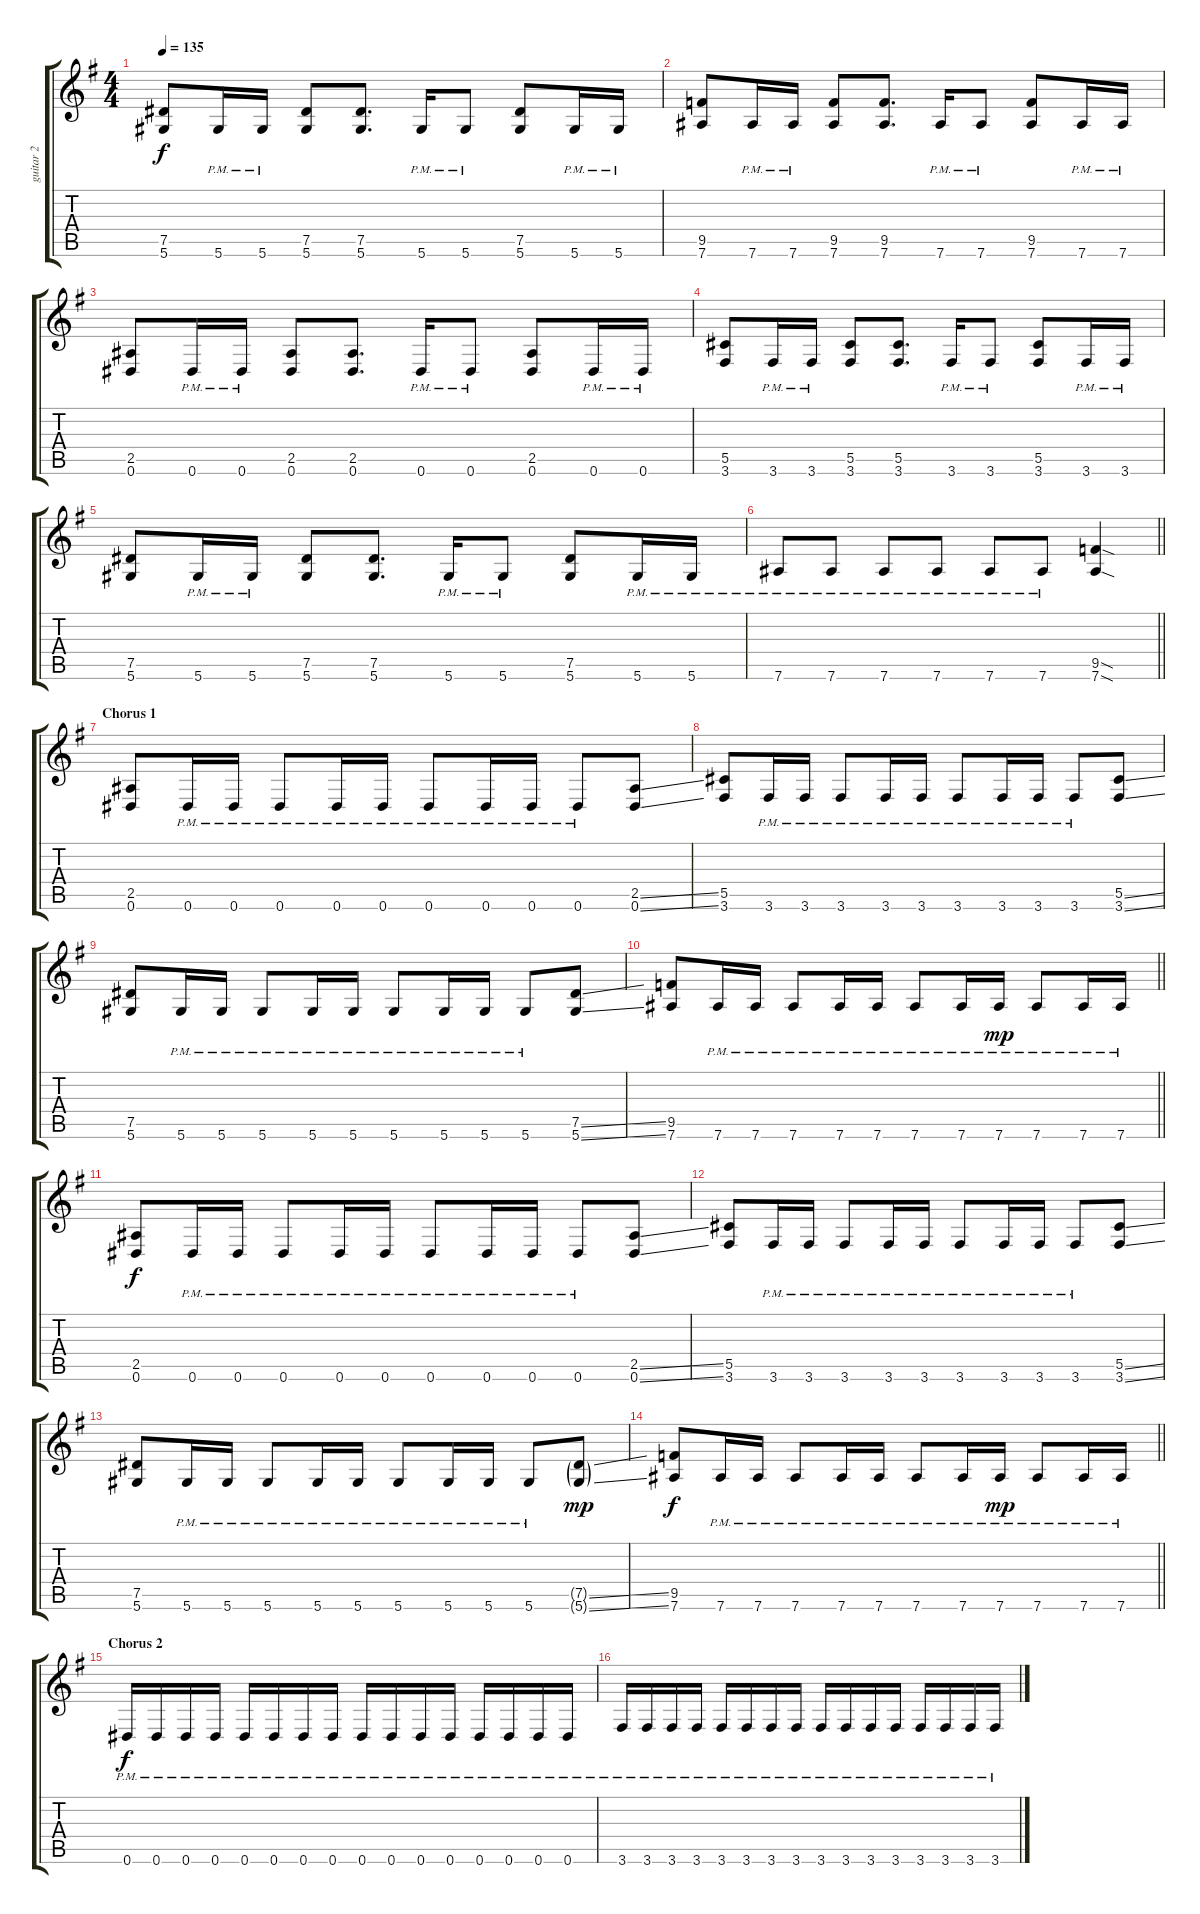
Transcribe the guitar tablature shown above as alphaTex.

\track ("guitar 2" "guitar 2") {instrument distortionguitar}
\staff {score tabs}
\tuning (Eb4 Bb3 Gb3 Db3 Ab2 Eb2) {hide}
\ts (4 4)
\tempo 135
\clef g2
\ks eminor
(7.5 5.6).8{dy f} 5.6{pm}.16 5.6{pm}.16 (7.5 5.6).8 (7.5 5.6).8{d} 5.6{pm}.16 5.6{pm}.8 (7.5 5.6).8 5.6{pm}.16 5.6{pm}.16 |
(9.5 7.6).8 7.6{pm}.16 7.6{pm}.16 (9.5 7.6).8 (9.5 7.6).8{d} 7.6{pm}.16 7.6{pm}.8 (9.5 7.6).8 7.6{pm}.16 7.6{pm}.16 |
(2.5 0.6).8 0.6{pm}.16 0.6{pm}.16 (2.5 0.6).8 (2.5 0.6).8{d} 0.6{pm}.16 0.6{pm}.8 (2.5 0.6).8 0.6{pm}.16 0.6{pm}.16 |
(5.5 3.6).8 3.6{pm}.16 3.6{pm}.16 (5.5 3.6).8 (5.5 3.6).8{d} 3.6{pm}.16 3.6{pm}.8 (5.5 3.6).8 3.6{pm}.16 3.6{pm}.16 |
(7.5 5.6).8 5.6{pm}.16 5.6{pm}.16 (7.5 5.6).8 (7.5 5.6).8{d} 5.6{pm}.16 5.6{pm}.8 (7.5 5.6).8 5.6{pm}.16 5.6{pm}.16 |
\barLineRight lightlight
7.6{pm}.8 7.6{pm}.8 7.6{pm}.8 7.6{pm}.8 7.6{pm}.8 7.6{pm}.8 (9.5{sod} 7.6{sod}).4 |
\section ("" "Chorus 1")
(2.5 0.6).8 0.6{pm}.16 0.6{pm}.16 0.6{pm}.8 0.6{pm}.16 0.6{pm}.16 0.6{pm}.8 0.6{pm}.16 0.6{pm}.16 0.6{pm}.8 (2.5{ss} 0.6{ss}).8 |
(5.5 3.6).8 3.6{pm}.16 3.6{pm}.16 3.6{pm}.8 3.6{pm}.16 3.6{pm}.16 3.6{pm}.8 3.6{pm}.16 3.6{pm}.16 3.6{pm}.8 (5.5{ss} 3.6{ss}).8 |
(7.5 5.6).8 5.6{pm}.16 5.6{pm}.16 5.6{pm}.8 5.6{pm}.16 5.6{pm}.16 5.6{pm}.8 5.6{pm}.16 5.6{pm}.16 5.6{pm}.8 (7.5{ss} 5.6{ss}).8 |
\barLineRight lightlight
(9.5 7.6).8 7.6{pm}.16 7.6{pm}.16 7.6{pm}.8 7.6{pm}.16 7.6{pm}.16 7.6{pm}.8 7.6{pm}.16 7.6{pm}.16{dy mp} 7.6{pm}.8 7.6{pm}.16 7.6{pm}.16 |
(2.5 0.6).8{dy f} 0.6{pm}.16 0.6{pm}.16 0.6{pm}.8 0.6{pm}.16 0.6{pm}.16 0.6{pm}.8 0.6{pm}.16 0.6{pm}.16 0.6{pm}.8 (2.5{ss} 0.6{ss}).8 |
(5.5 3.6).8 3.6{pm}.16 3.6{pm}.16 3.6{pm}.8 3.6{pm}.16 3.6{pm}.16 3.6{pm}.8 3.6{pm}.16 3.6{pm}.16 3.6{pm}.8 (5.5{ss} 3.6{ss}).8 |
(7.5 5.6).8 5.6{pm}.16 5.6{pm}.16 5.6{pm}.8 5.6{pm}.16 5.6{pm}.16 5.6{pm}.8 5.6{pm}.16 5.6{pm}.16 5.6{pm}.8 (7.5{ss g} 5.6{ss g}).8{dy mp} |
\barLineRight lightlight
(9.5 7.6).8{dy f} 7.6{pm}.16 7.6{pm}.16 7.6{pm}.8 7.6{pm}.16 7.6{pm}.16 7.6{pm}.8 7.6{pm}.16 7.6{pm}.16{dy mp} 7.6{pm}.8 7.6{pm}.16 7.6{pm}.16 |
\section ("" "Chorus 2")
0.6{pm}.16{dy f} 0.6{pm}.16 0.6{pm}.16 0.6{pm}.16 0.6{pm}.16 0.6{pm}.16 0.6{pm}.16 0.6{pm}.16 0.6{pm}.16 0.6{pm}.16 0.6{pm}.16 0.6{pm}.16 0.6{pm}.16 0.6{pm}.16 0.6{pm}.16 0.6{pm}.16 |
3.6{pm}.16 3.6{pm}.16 3.6{pm}.16 3.6{pm}.16 3.6{pm}.16 3.6{pm}.16 3.6{pm}.16 3.6{pm}.16 3.6{pm}.16 3.6{pm}.16 3.6{pm}.16 3.6{pm}.16 3.6{pm}.16 3.6{pm}.16 3.6{pm}.16 3.6{pm}.16
